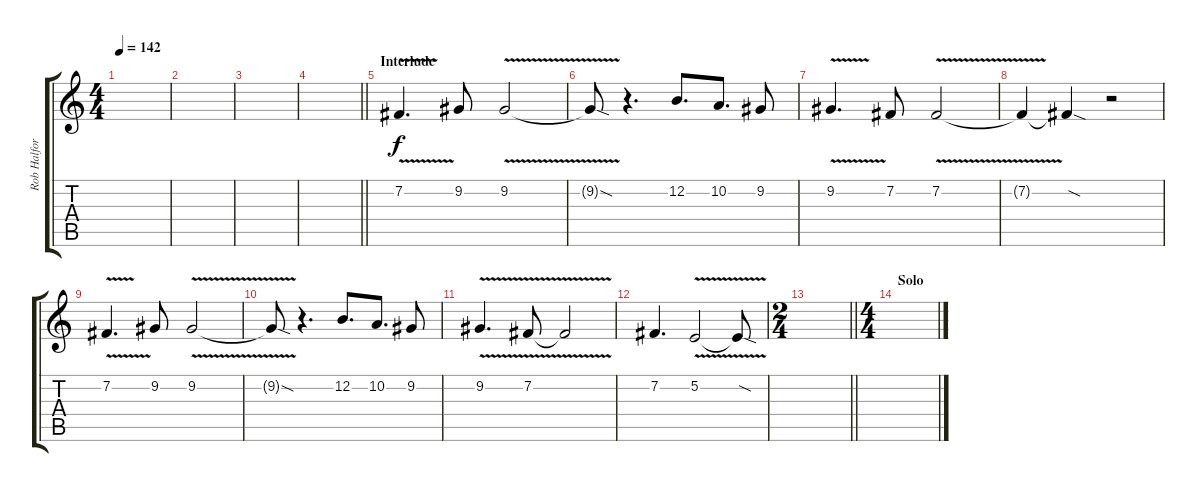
\track ("Rob Halford" "Rob Halfor") {instrument violin}
\staff {score tabs}
\tuning (E4 B3 G3 D3 A2 E2) {hide}
\ts (4 4)
\tempo 142
\clef g2
\ks c
|
|
|
\barLineRight lightlight
|
\section ("" "Interlude")
7.2{v}.4{d} 9.2.8 9.2{v}.2 |
9.2{sod t}.8 r.4{d} 12.2.8{d} 10.2.8{d} 9.2.8 |
9.2{v}.4{d} 7.2.8 7.2{v}.2 |
7.2{t}.4 7.2{sod t}.4 r.2 |
7.2{v}.4{d} 9.2.8 9.2{v}.2 |
9.2{sod t}.8 r.4{d} 12.2.8{d} 10.2.8{d} 9.2.8 |
9.2{v}.4{d} 7.2{v}.8 7.2{t}.2 |
7.2.4{d} 5.2{v}.2 5.2{sod t}.8 |
\ts (2 4)
\barLineRight lightlight
|
\ts (4 4)
\section ("" "Solo")
